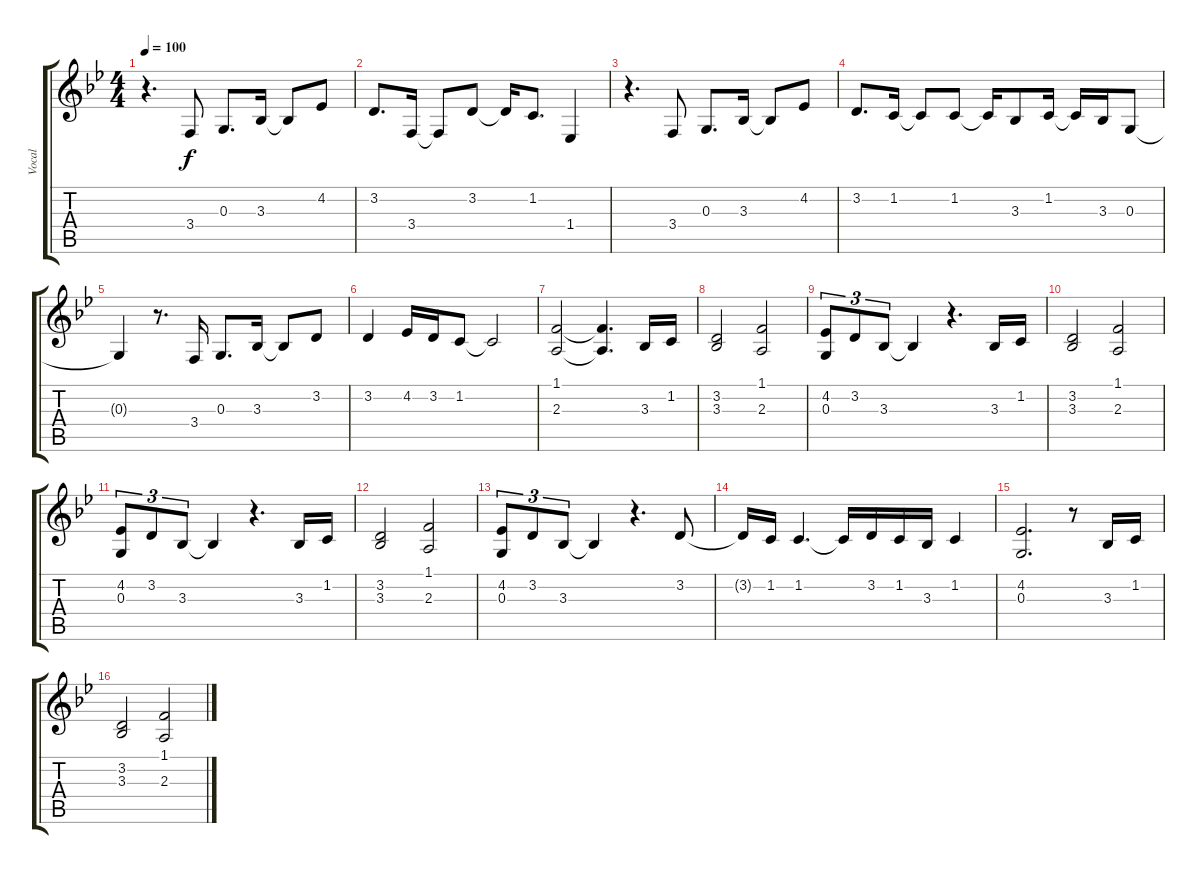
\track ("Vocal" "Vocal") {instrument tenorsax}
\staff {score tabs}
\tuning (E4 B3 G3 D3 A2 E2) {hide}
\ts (4 4)
\tempo 100
\clef g2
\ks bb
r.4{d dy f} 3.4.8 0.3.8{d} 3.3.16 3.3{t}.8 4.2.8 |
3.2.8{d} 3.4.16 3.4{t}.8 3.2.8 3.2{t}.16 1.2.8{d} 1.4.4 |
r.4{d} 3.4.8 0.3.8{d} 3.3.16 3.3{t}.8 4.2.8 |
3.2.8{d} 1.2.16 1.2{t}.8 1.2.8 1.2{t}.16 3.3.8 1.2.16 1.2{t}.16 3.3.16 0.3.8 |
0.3{t}.4 r.8{d} 3.4.16 0.3.8{d} 3.3.16 3.3{t}.8 3.2.8 |
3.2.4 4.2.16 3.2.16 1.2.8 1.2{t}.2 |
(1.1 2.3).2 (1.1{t} 2.3{t}).4{d} 3.3.16 1.2.16 |
(3.2 3.3).2 (1.1 2.3).2 |
(4.2 0.3).8{tu (3 2)} 3.2.8{tu (3 2)} 3.3.8{tu (3 2)} 3.3{t}.4 r.4{d} 3.3.16 1.2.16 |
(3.2 3.3).2 (1.1 2.3).2 |
(4.2 0.3).8{tu (3 2)} 3.2.8{tu (3 2)} 3.3.8{tu (3 2)} 3.3{t}.4 r.4{d} 3.3.16 1.2.16 |
(3.2 3.3).2 (1.1 2.3).2 |
(4.2 0.3).8{tu (3 2)} 3.2.8{tu (3 2)} 3.3.8{tu (3 2)} 3.3{t}.4 r.4{d} 3.2.8 |
3.2{t}.16 1.2.16 1.2.4{d} 1.2{t}.16 3.2.16 1.2.16 3.3.16 1.2.4 |
(4.2 0.3).2{d} r.8 3.3.16 1.2.16 |
(3.2 3.3).2 (1.1 2.3).2
